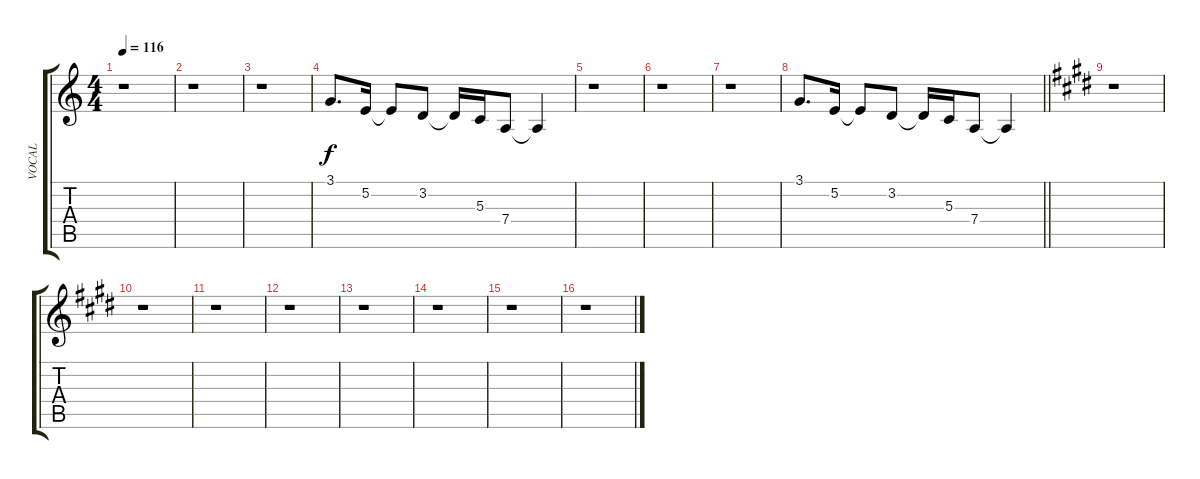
\track ("VOCAL" "VOCAL") {instrument stringensemble1}
\staff {score tabs}
\tuning (E4 B3 G3 D3 A2 E2) {hide}
\ts (4 4)
\tempo 116
\clef g2
\ks c
r.1{dy f} |
r.1 |
r.1 |
3.1.8{d} 5.2.16 5.2{t}.8 3.2.8 3.2{t}.16 5.3.16 7.4.8 7.4{t}.4 |
r.1 |
r.1 |
r.1 |
\barLineRight lightlight
3.1.8{d} 5.2.16 5.2{t}.8 3.2.8 3.2{t}.16 5.3.16 7.4.8 7.4{t}.4 |
\ks c#minor
r.1 |
r.1 |
r.1 |
r.1 |
r.1 |
r.1 |
r.1 |
r.1
